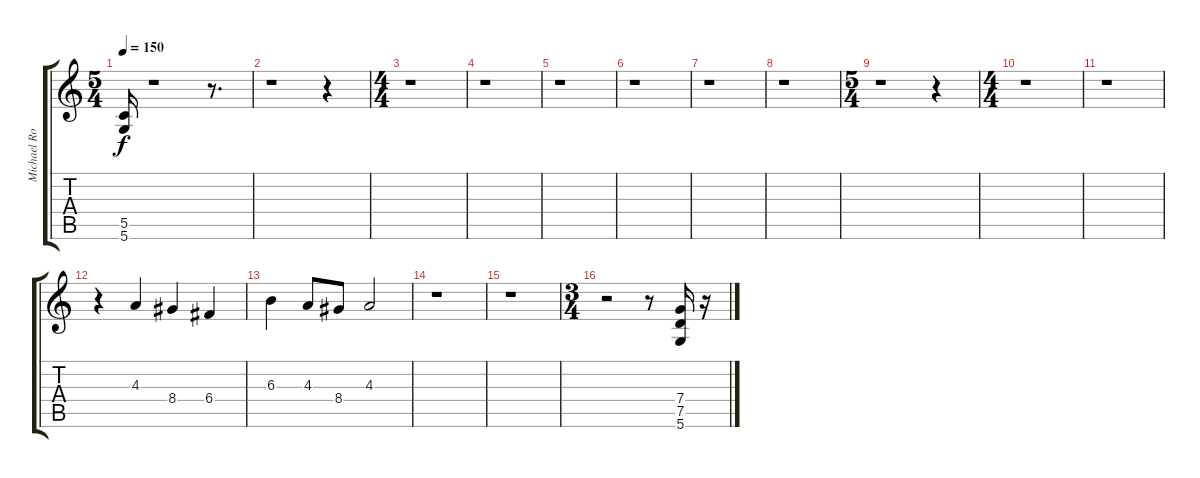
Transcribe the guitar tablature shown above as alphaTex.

\track ("Michael Romeo Lead" "Michael Ro") {instrument distortionguitar}
\staff {score tabs}
\tuning (D4 A3 F3 C3 G2 D2) {hide}
\ts (5 4)
\tempo 150
\clef g2
\ks c
(5.5 5.6).16{dy f} r.1 r.8{d} |
r.1 r.4 |
\ts (4 4)
r.1 |
r.1 |
r.1 |
r.1 |
r.1 |
r.1 |
\ts (5 4)
r.1 r.4 |
\ts (4 4)
r.1 |
r.1 |
r.4 4.3.4 8.4.4 6.4.4 |
6.3.4 4.3.8 8.4.8 4.3.2 |
r.1 |
r.1 |
\ts (3 4)
r.2 r.8 (7.4 7.5 5.6).16 r.16
